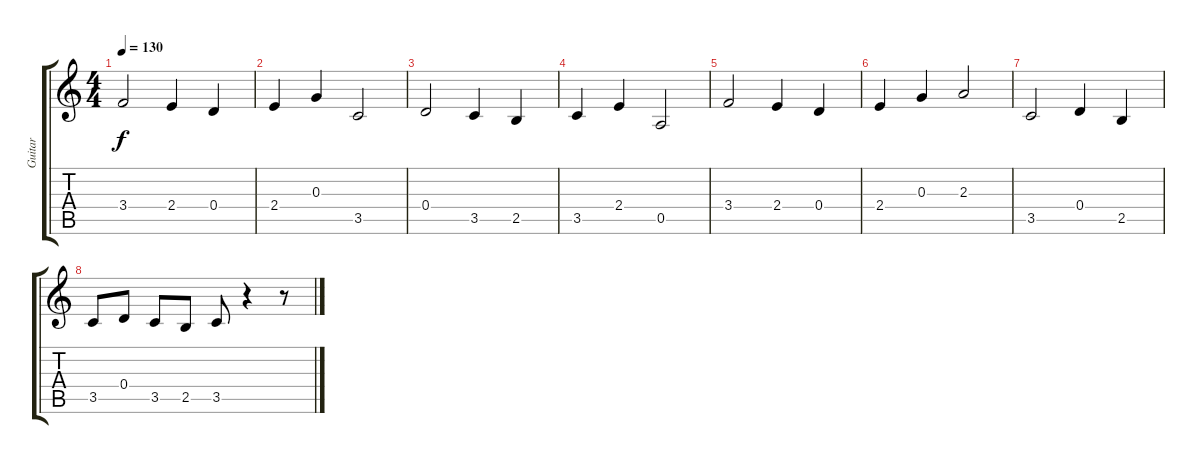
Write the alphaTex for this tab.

\track ("Guitar" "Guitar") {instrument distortionguitar}
\staff {score tabs}
\tuning (E4 B3 G3 D3 A2 E2) {hide}
\ts (4 4)
\tempo 130
\clef g2
\ks c
3.4.2{dy f} 2.4.4 0.4.4 |
2.4.4 0.3.4 3.5.2 |
0.4.2 3.5.4 2.5.4 |
3.5.4 2.4.4 0.5.2 |
3.4.2 2.4.4 0.4.4 |
2.4.4 0.3.4 2.3.2 |
3.5.2 0.4.4 2.5.4 |
3.5.8 0.4.8 3.5.8 2.5.8 3.5.8 r.4 r.8
